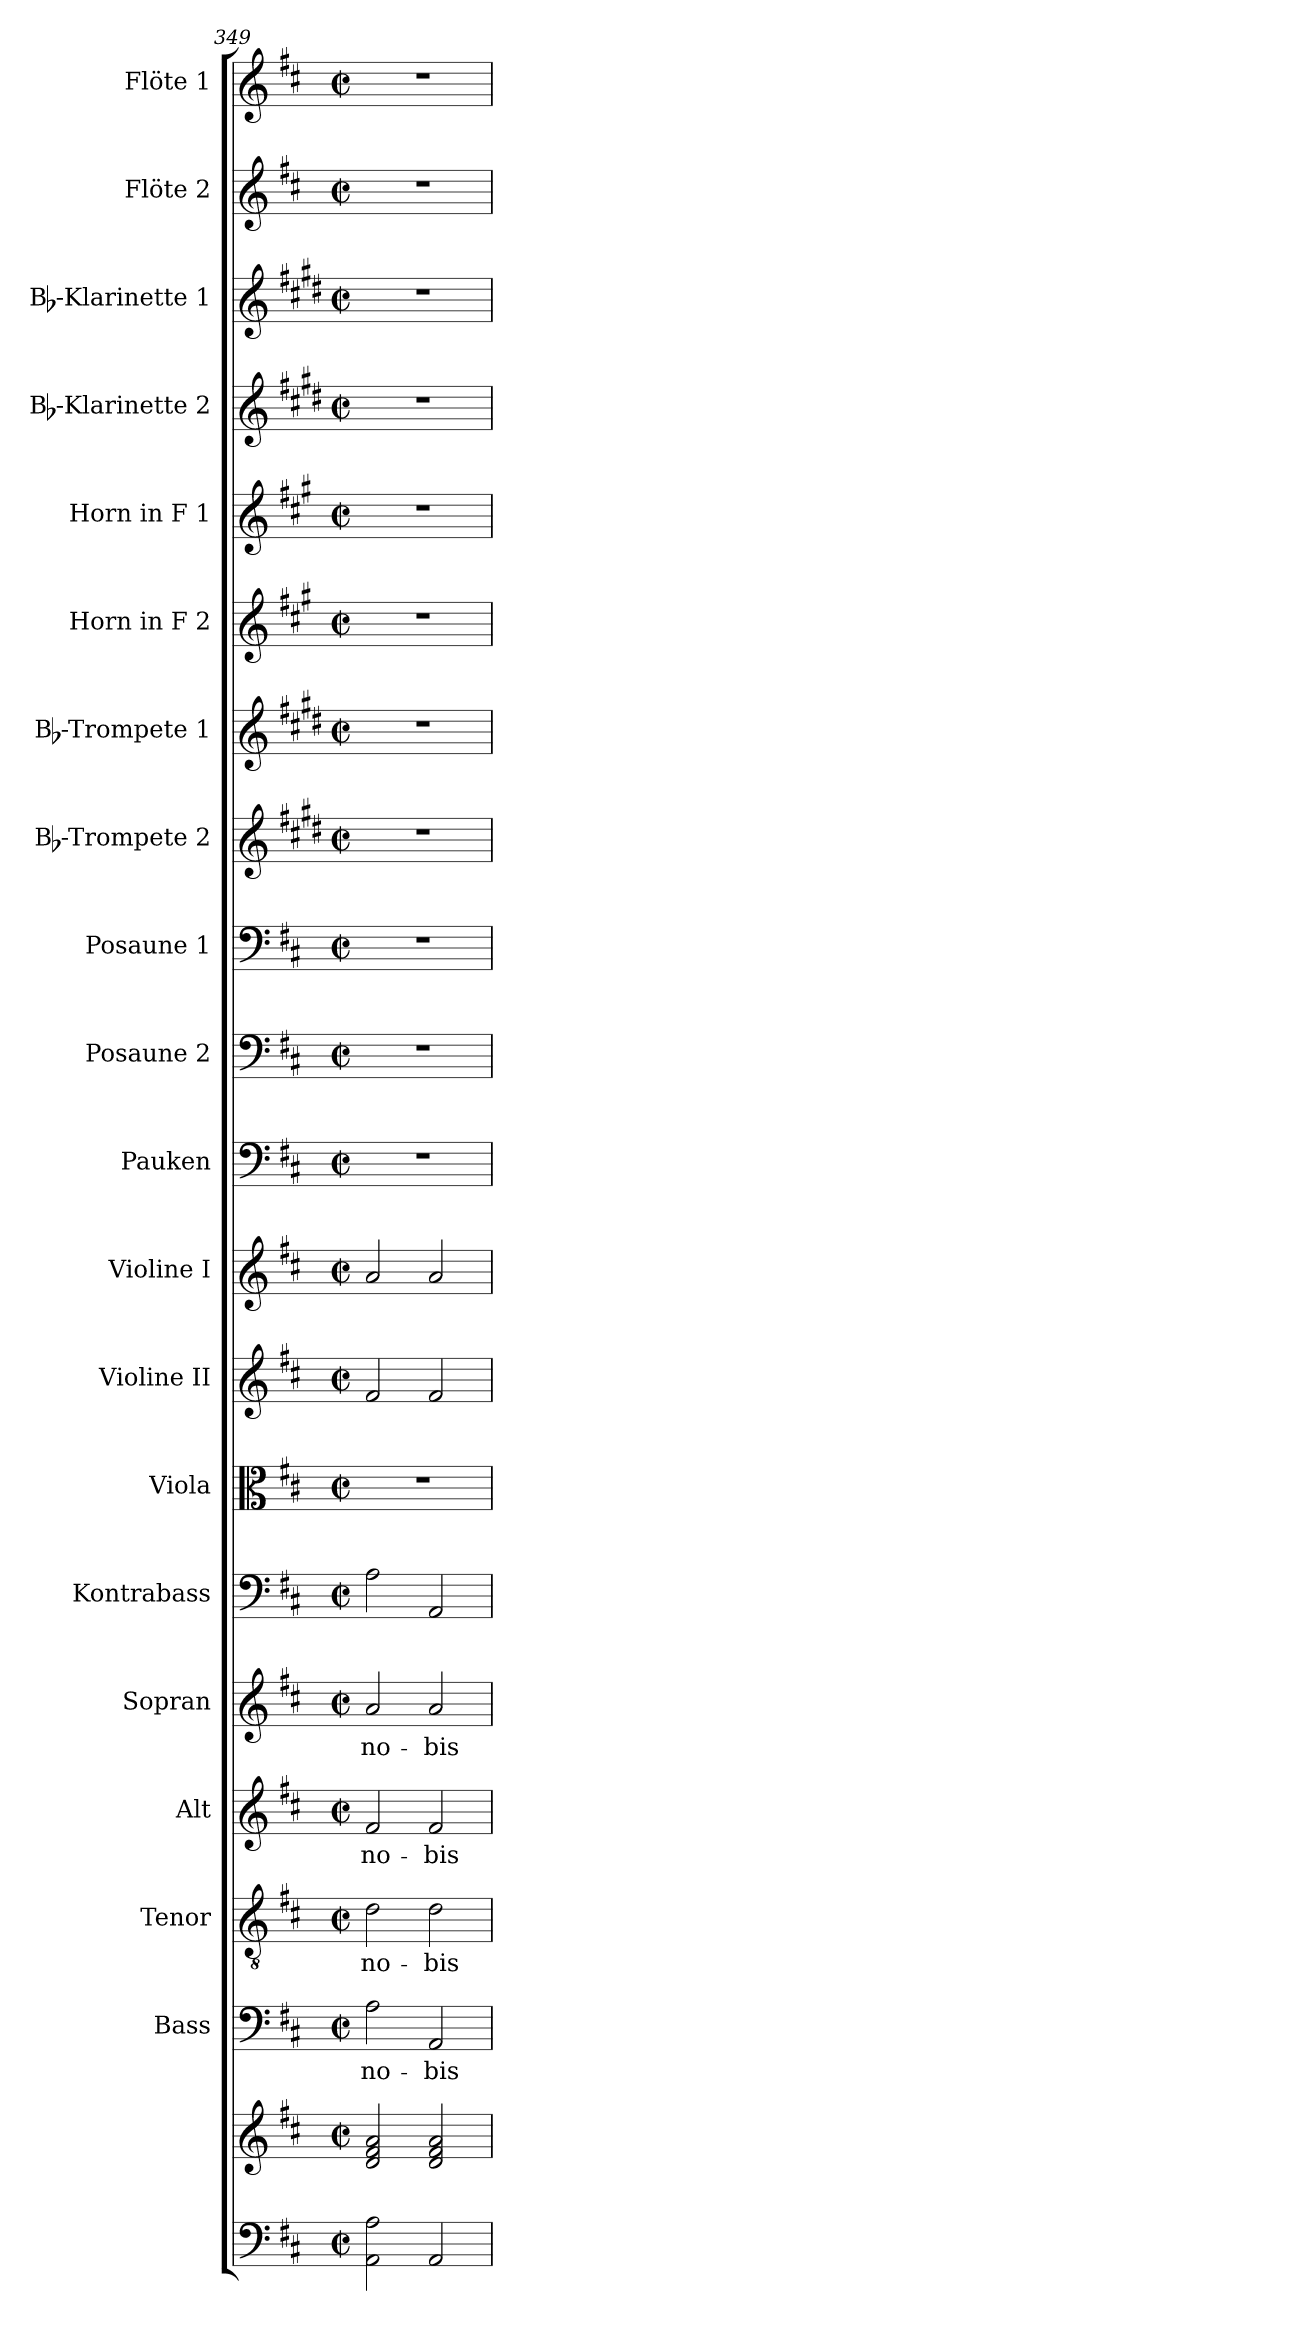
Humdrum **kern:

**kern	**kern	**kern	**text	**kern	**text	**kern	**text	**kern	**text	**kern	**kern	**kern	**kern	**kern	**kern	**kern	**kern	**kern	**kern	**kern	**kern	**kern	**kern	**kern
*part20	*part20	*part19	*part19	*part18	*part18	*part17	*part17	*part16	*part16	*part15	*part14	*part13	*part12	*part11	*part10	*part9	*part8	*part7	*part6	*part5	*part4	*part3	*part2	*part1
*staff21	*staff20	*staff19	*staff19	*staff18	*staff18	*staff17	*staff17	*staff16	*staff16	*staff15	*staff14	*staff13	*staff12	*staff11	*staff10	*staff9	*staff8	*staff7	*staff6	*staff5	*staff4	*staff3	*staff2	*staff1
*	*	*I"Bass	*	*I"Tenor	*	*I"Alt	*	*I"Sopran	*	*I"Kontrabass	*I"Viola	*I"Violine II	*I"Violine I	*I"Pauken	*I"Posaune 2	*I"Posaune 1	*I"Bb-Trompete 2	*I"Bb-Trompete 1	*I"Horn in F 2	*I"Horn in F 1	*I"Bb-Klarinette 2	*I"Bb-Klarinette 1	*I"Flöte 2	*I"Flöte 1
*	*	*I'B.	*	*I'T.	*	*I'A.	*	*I'S.	*	*I'Kb.	*I'Vla.	*I'Vl. II	*I'Vl. I	*I'Pk.	*I'Pos. 2	*I'Pos. 1	*I'Bb Trp. 2	*I'Bb Trp. 1	*	*	*I'Bb Kl. 2	*I'Bb Kl. 1	*I'Fl. 2	*I'Fl. 1
*clefF4	*clefG2	*clefF4	*	*clefGv2	*	*clefG2	*	*clefG2	*	*clefF4	*clefC3	*clefG2	*clefG2	*clefF4	*clefF4	*clefF4	*clefG2	*clefG2	*clefG2	*clefG2	*clefG2	*clefG2	*clefG2	*clefG2
*	*	*	*	*	*	*	*	*	*	*ITrd7c12	*	*	*	*	*	*	*ITrd1c2	*ITrd1c2	*ITrd4c7	*ITrd4c7	*ITrd1c2	*ITrd1c2	*	*
*k[f#c#]	*k[f#c#]	*k[f#c#]	*	*k[f#c#]	*	*k[f#c#]	*	*k[f#c#]	*	*k[f#c#]	*k[f#c#]	*k[f#c#]	*k[f#c#]	*k[f#c#]	*k[f#c#]	*k[f#c#]	*k[f#c#]	*k[f#c#]	*k[f#c#]	*k[f#c#]	*k[f#c#]	*k[f#c#]	*k[f#c#]	*k[f#c#]
*D:	*D:	*D:	*	*D:	*	*D:	*	*D:	*	*D:	*D:	*D:	*D:	*D:	*D:	*D:	*D:	*D:	*D:	*D:	*D:	*D:	*D:	*D:
*M2/2	*M2/2	*M2/2	*	*M2/2	*	*M2/2	*	*M2/2	*	*M2/2	*M2/2	*M2/2	*M2/2	*M2/2	*M2/2	*M2/2	*M2/2	*M2/2	*M2/2	*M2/2	*M2/2	*M2/2	*M2/2	*M2/2
*met(c|)	*met(c|)	*met(c|)	*	*met(c|)	*	*met(c|)	*	*met(c|)	*	*met(c|)	*met(c|)	*met(c|)	*met(c|)	*met(c|)	*met(c|)	*met(c|)	*met(c|)	*met(c|)	*met(c|)	*met(c|)	*met(c|)	*met(c|)	*met(c|)	*met(c|)
=349	=349	=349	=349	=349	=349	=349	=349	=349	=349	=349	=349	=349	=349	=349	=349	=349	=349	=349	=349	=349	=349	=349	=349	=349
!	!	!	!LO:LY:b	!	!LO:LY:b	!	!LO:LY:b	!	!LO:LY:b	!	!	!	!	!	!	!	!	!	!	!	!	!	!	!
2AA\ 2A\	2d/ 2f#/ 2a/	2A\	no-	2d\	no-	2f#/	no-	2a/	no-	2AA\	1r	2f#/	2a/	1r	1r	1r	1r	1r	1r	1r	1r	1r	1r	1r
!	!	!	!LO:LY:b	!	!LO:LY:b	!	!LO:LY:b	!	!LO:LY:b	!	!	!	!	!	!	!	!	!	!	!	!	!	!	!
2AA/	2d/ 2f#/ 2a/	2AA/	-bis	2d\	-bis	2f#/	-bis	2a/	-bis	2AAA/	.	2f#/	2a/	.	.	.	.	.	.	.	.	.	.	.
=	=	=	=	=	=	=	=	=	=	=	=	=	=	=	=	=	=	=	=	=	=	=	=	=
*-	*-	*-	*-	*-	*-	*-	*-	*-	*-	*-	*-	*-	*-	*-	*-	*-	*-	*-	*-	*-	*-	*-	*-	*-
